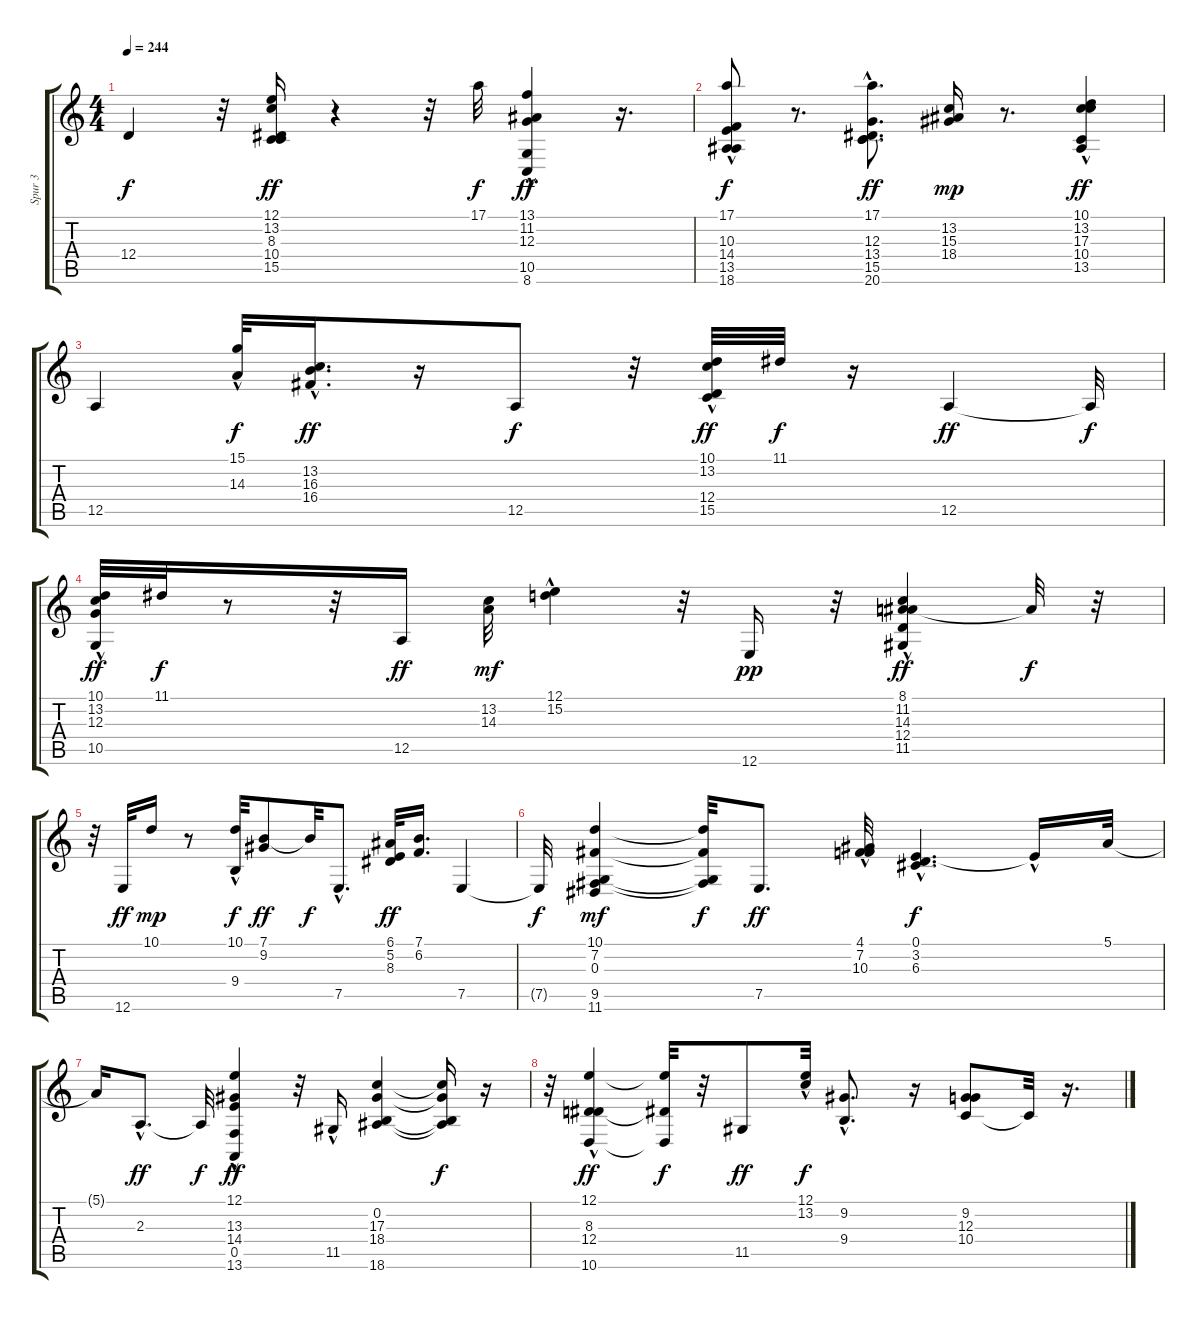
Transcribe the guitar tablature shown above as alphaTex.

\track ("Spur 3" "Spur 3") {instrument acousticgrandpiano}
\staff {score tabs}
\tuning (E4 B3 G3 D3 A2 E2) {hide}
\ts (4 4)
\tempo 244
\clef g2
\ks c
12.4.4{dy f} r.32 (12.1 13.2 8.3 10.4 15.5).16{dy ff} r.4 r.32 17.1.32{dy f} (13.1 11.2 12.3 10.5{hac} 8.6).4{dy ff} r.16{d} |
(17.1 10.3{hac} 14.4{hac} 13.5 18.6{hac}).8{dy f} r.8{d} (17.1 12.3 13.4{hac} 15.5{hac} 20.6).8{d dy ff} (13.2 15.3 18.4).16{dy mp} r.8{d} (10.1{hac} 13.2{hac} 17.3{hac} 10.4 13.5{hac}).4{dy ff} |
12.5.4 (15.1 14.3{hac}).32{dy f} (13.2{hac} 16.3{hac} 16.4).16{d dy ff} r.16 12.5.8{dy f} r.32 (10.1{hac} 13.2{hac} 12.4{hac} 15.5{hac}).32{dy ff} 11.1.32{dy f} r.16 12.5.4{dy ff} 12.5{t}.32{dy f} |
(10.1{hac} 13.2{hac} 12.3{hac} 10.5{hac}).32{dy ff} 11.1.32{dy f} r.8 r.32 12.5.16{dy ff} (13.2 14.3).32{dy mf} (12.1 15.2{hac}).4 r.32 12.6.16{dy pp} r.32 (8.1{hac} 11.2{hac} 14.3 12.4{hac} 11.5).4{dy ff} 14.3{t}.32{dy f} r.32 |
r.32 12.6.32{dy ff} 10.1.16{dy mp} r.8 (10.1 9.4{hac}).32{dy f} (7.1 9.2).8{dy ff} 7.1{t}.32{dy f} 7.5{hac}.8{d} (6.1 5.2 8.3).32{dy ff} (7.1 6.2).16{d} 7.5.4 |
7.5{t}.32{dy f} (10.1 7.2 0.3 9.5 11.6).4{dy mf} (10.1{t} 7.2{t} 0.3{t} 9.5{t}).32{dy f} 7.5.8{d dy ff} (4.1{hac} 7.2{hac} 10.3).32 (0.1{hac} 3.2 6.3).4{d dy f} 0.1{hac t}.16 5.1.32 |
5.1{t}.16 2.3{hac}.8{d dy ff} 2.3{t}.32{dy f} (12.1 13.3 14.4{hac} 0.5 13.6{hac}).4{dy ff} r.32 11.5{hac}.16 (0.2 17.3 18.4 18.6).4 (0.2{t} 17.3{t} 18.4{t} 18.6{t}).16{dy f} r.16 |
r.32 (12.1 8.3 12.4{hac} 10.6).4{dy ff} (12.1{t} 8.3{t} 10.6{t}).32{dy f} r.32 11.5.8{dy ff} (12.1{hac} 13.2{hac}).32{dy f} (9.2{hac} 9.4{hac}).8{d} r.16 (9.2 12.3 10.4).8 10.4{t}.32 r.16{d}
